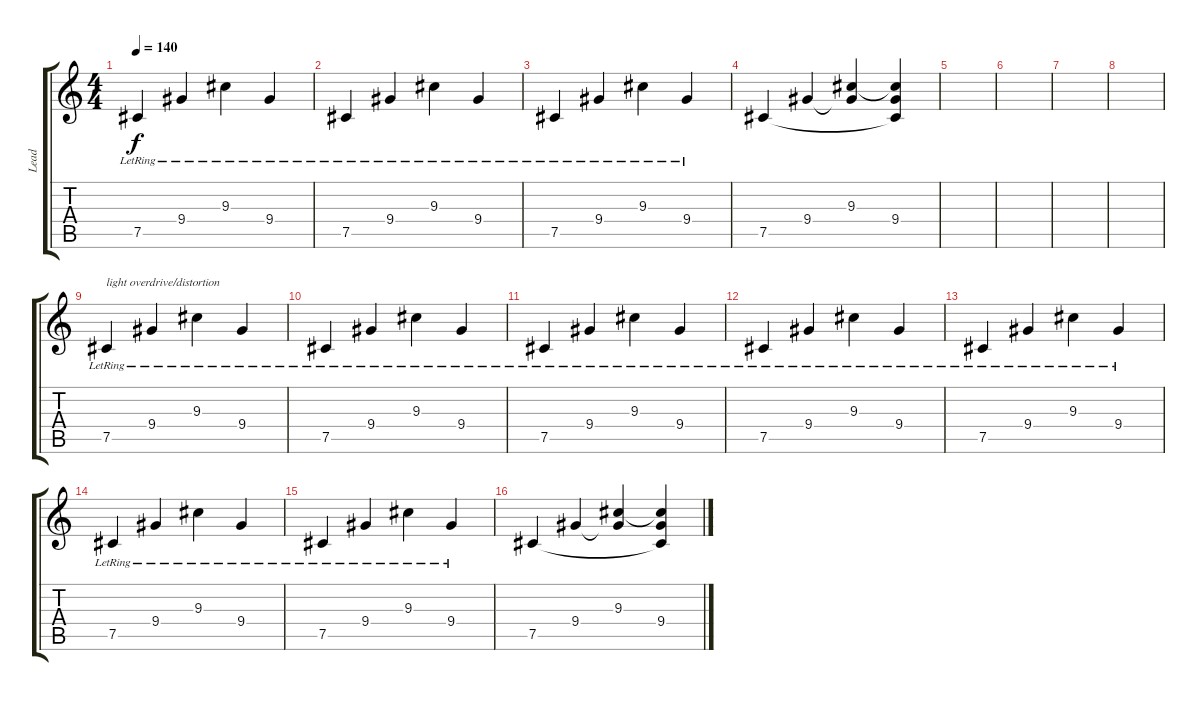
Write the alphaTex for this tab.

\track ("Lead" "Lead") {instrument distortionguitar}
\staff {score tabs}
\tuning (Db4 Ab3 E3 B2 Gb2 Db2) {hide}
\ts (4 4)
\tempo 140
\clef g2
\ks c
7.5{lr}.4{dy f} 9.4{lr}.4 9.3{lr}.4 9.4{lr}.4 |
7.5{lr}.4 9.4{lr}.4 9.3{lr}.4 9.4{lr}.4 |
7.5{lr}.4 9.4{lr}.4 9.3{lr}.4 9.4{lr}.4 |
7.5.4 9.4.4 (9.3 9.4{t}).4 (9.3{t} 9.4 7.5{t}).4 |
|
|
|
|
7.5{lr}.4{txt "light overdrive/distortion"} 9.4{lr}.4 9.3{lr}.4 9.4{lr}.4 |
7.5{lr}.4 9.4{lr}.4 9.3{lr}.4 9.4{lr}.4 |
7.5{lr}.4 9.4{lr}.4 9.3{lr}.4 9.4{lr}.4 |
7.5{lr}.4 9.4{lr}.4 9.3{lr}.4 9.4{lr}.4 |
7.5{lr}.4 9.4{lr}.4 9.3{lr}.4 9.4{lr}.4 |
7.5{lr}.4 9.4{lr}.4 9.3{lr}.4 9.4{lr}.4 |
7.5{lr}.4 9.4{lr}.4 9.3{lr}.4 9.4{lr}.4 |
7.5.4 9.4.4 (9.3 9.4{t}).4 (9.3{t} 9.4 7.5{t}).4
